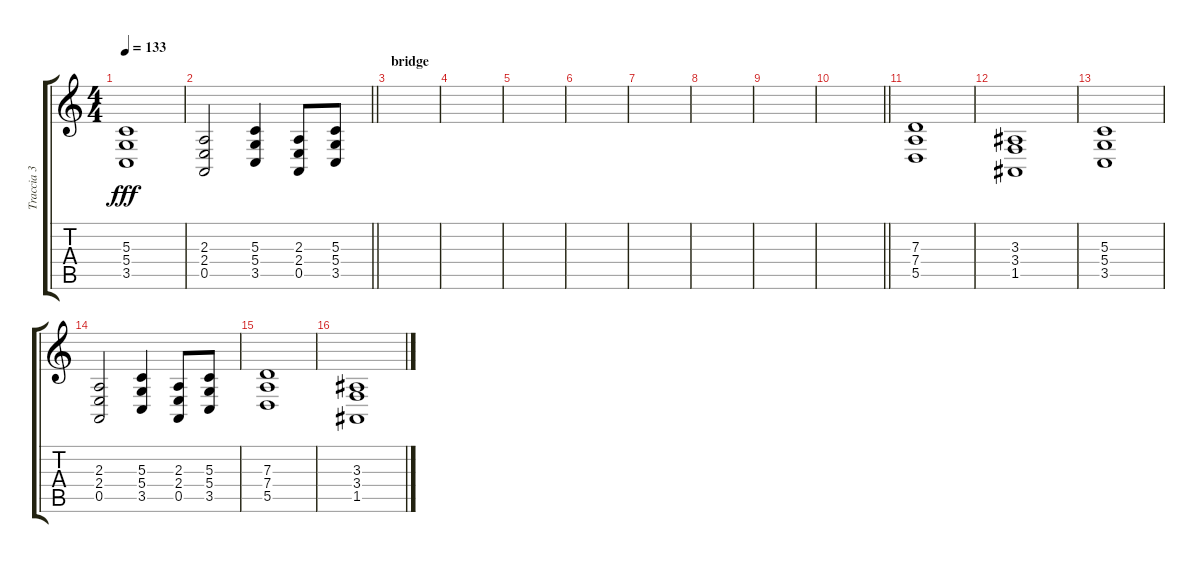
\track ("Traccia 3" "Traccia 3") {instrument stringensemble1}
\staff {score tabs}
\tuning (E4 B3 G3 D3 A2 E2) {hide}
\ts (4 4)
\tempo 133
\clef g2
\ks c
(5.3 5.4 3.5).1{dy fff} |
\barLineRight lightlight
(2.3 2.4 0.5).2 (5.3 5.4 3.5).4 (2.3 2.4 0.5).8 (5.3 5.4 3.5).8 |
\section ("" "bridge")
|
|
|
|
|
|
|
\barLineRight lightlight
|
(7.3 7.4 5.5).1 |
(3.3 3.4 1.5).1 |
(5.3 5.4 3.5).1 |
(2.3 2.4 0.5).2 (5.3 5.4 3.5).4 (2.3 2.4 0.5).8 (5.3 5.4 3.5).8 |
(7.3 7.4 5.5).1 |
(3.3 3.4 1.5).1
